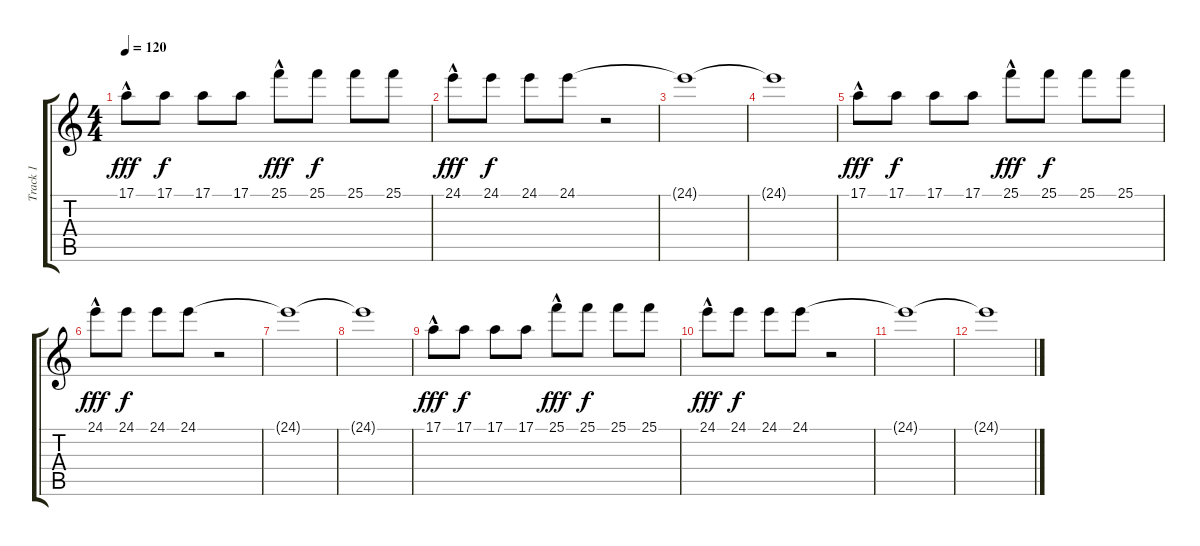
\track ("Track 1" "Track 1") {instrument acousticgrandpiano}
\staff {score tabs}
\tuning (E4 B3 G3 D3 A2 E2) {hide}
\ts (4 4)
\tempo 120
\clef g2
\ks c
17.1{hac}.8{dy fff} 17.1.8{dy f} 17.1.8 17.1.8 25.1{hac}.8{dy fff} 25.1.8{dy f} 25.1.8 25.1.8 |
24.1{hac}.8{dy fff} 24.1.8{dy f} 24.1.8 24.1.8 r.2 |
24.1{t}.1 |
24.1{t}.1 |
17.1{hac}.8{dy fff} 17.1.8{dy f} 17.1.8 17.1.8 25.1{hac}.8{dy fff} 25.1.8{dy f} 25.1.8 25.1.8 |
24.1{hac}.8{dy fff} 24.1.8{dy f} 24.1.8 24.1.8 r.2 |
24.1{t}.1 |
24.1{t}.1 |
17.1{hac}.8{dy fff} 17.1.8{dy f} 17.1.8 17.1.8 25.1{hac}.8{dy fff} 25.1.8{dy f} 25.1.8 25.1.8 |
24.1{hac}.8{dy fff} 24.1.8{dy f} 24.1.8 24.1.8 r.2 |
24.1{t}.1 |
24.1{t}.1
